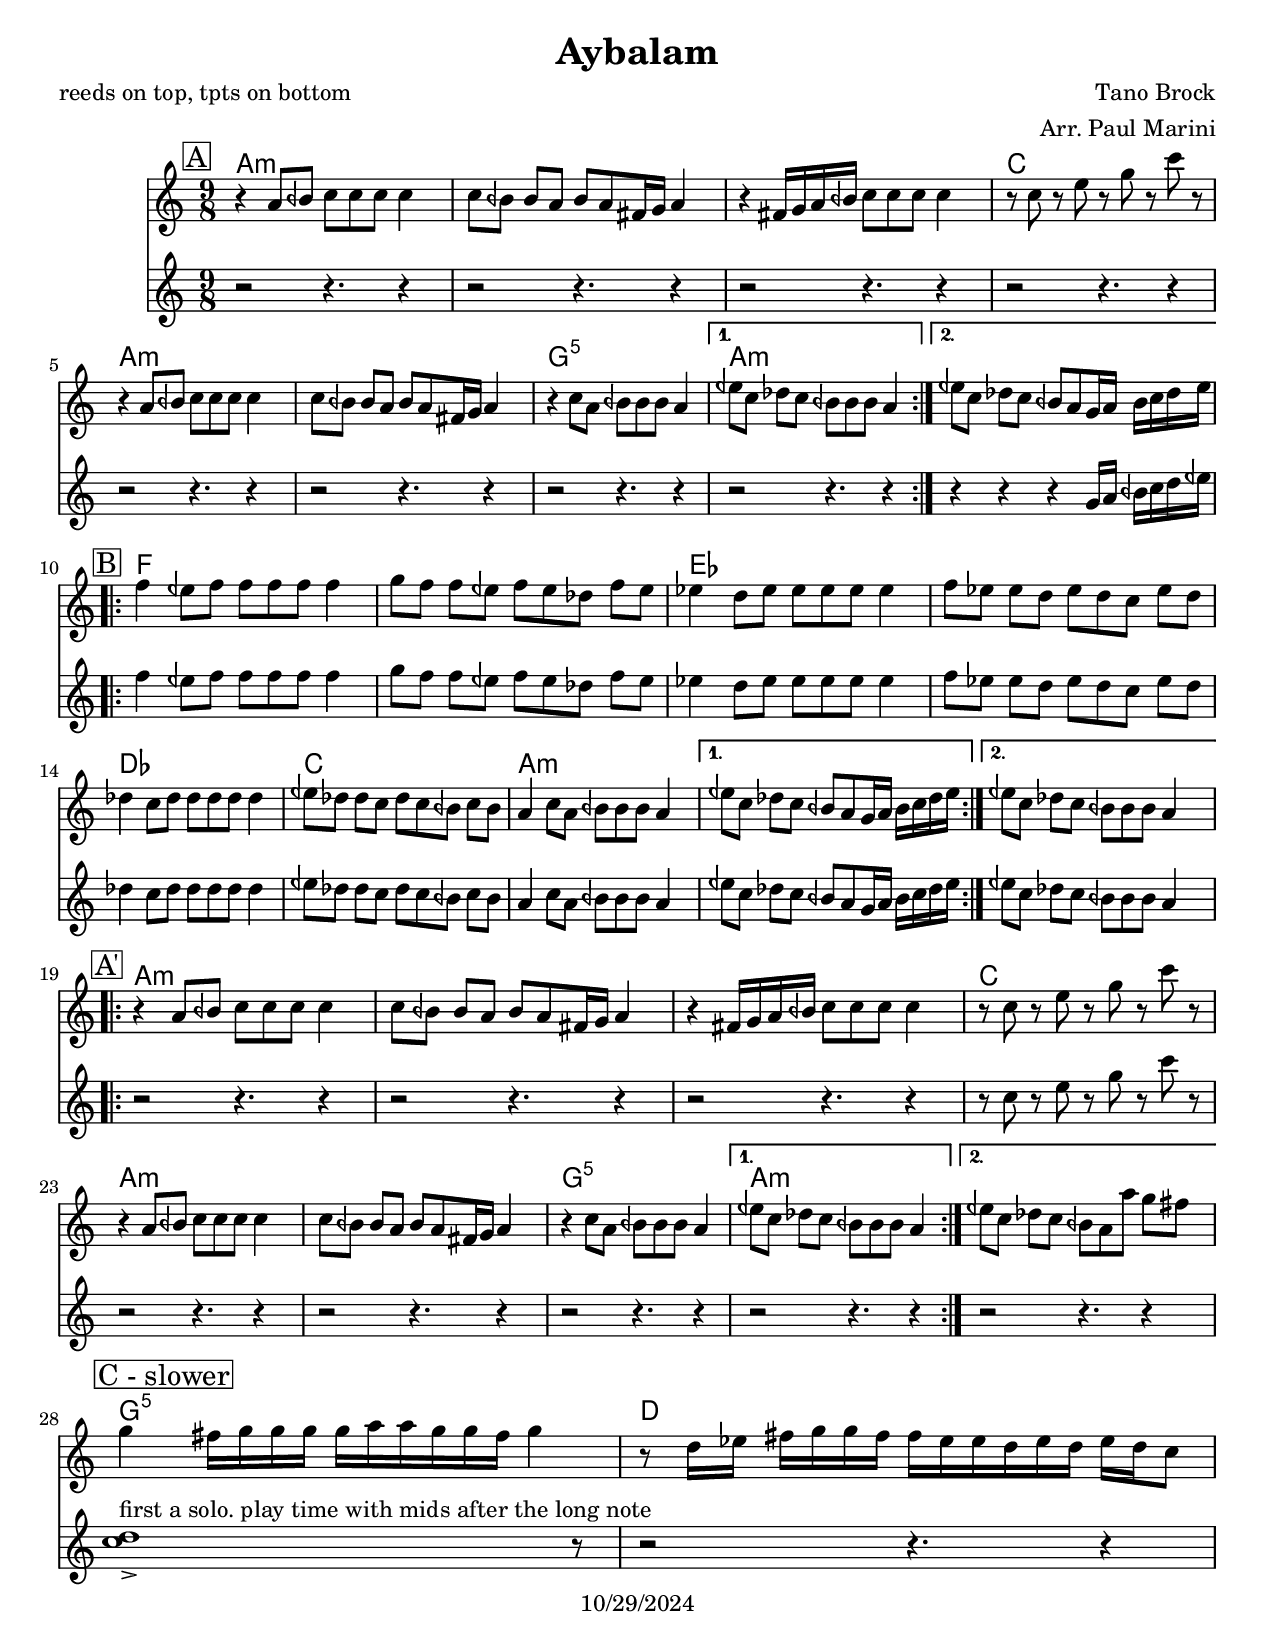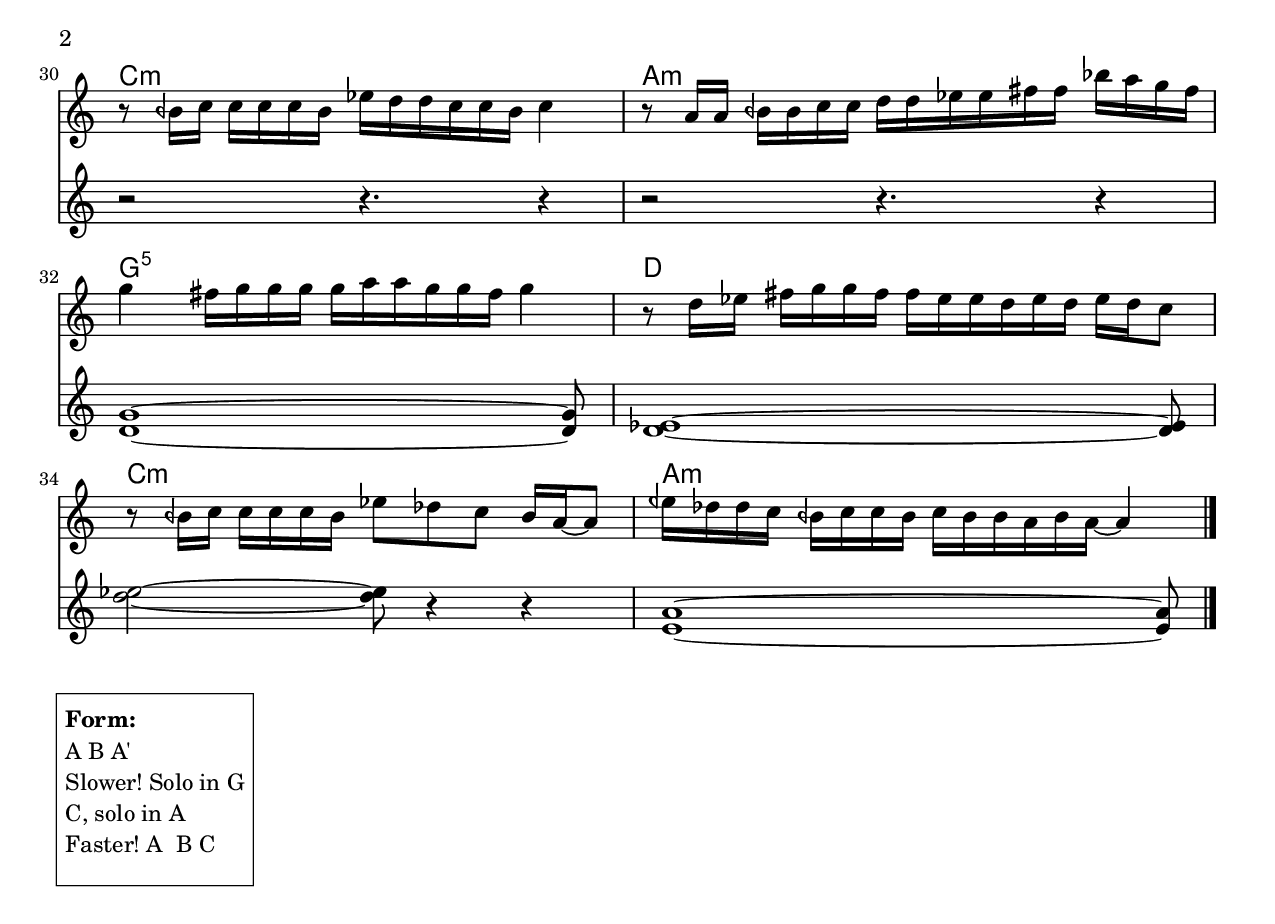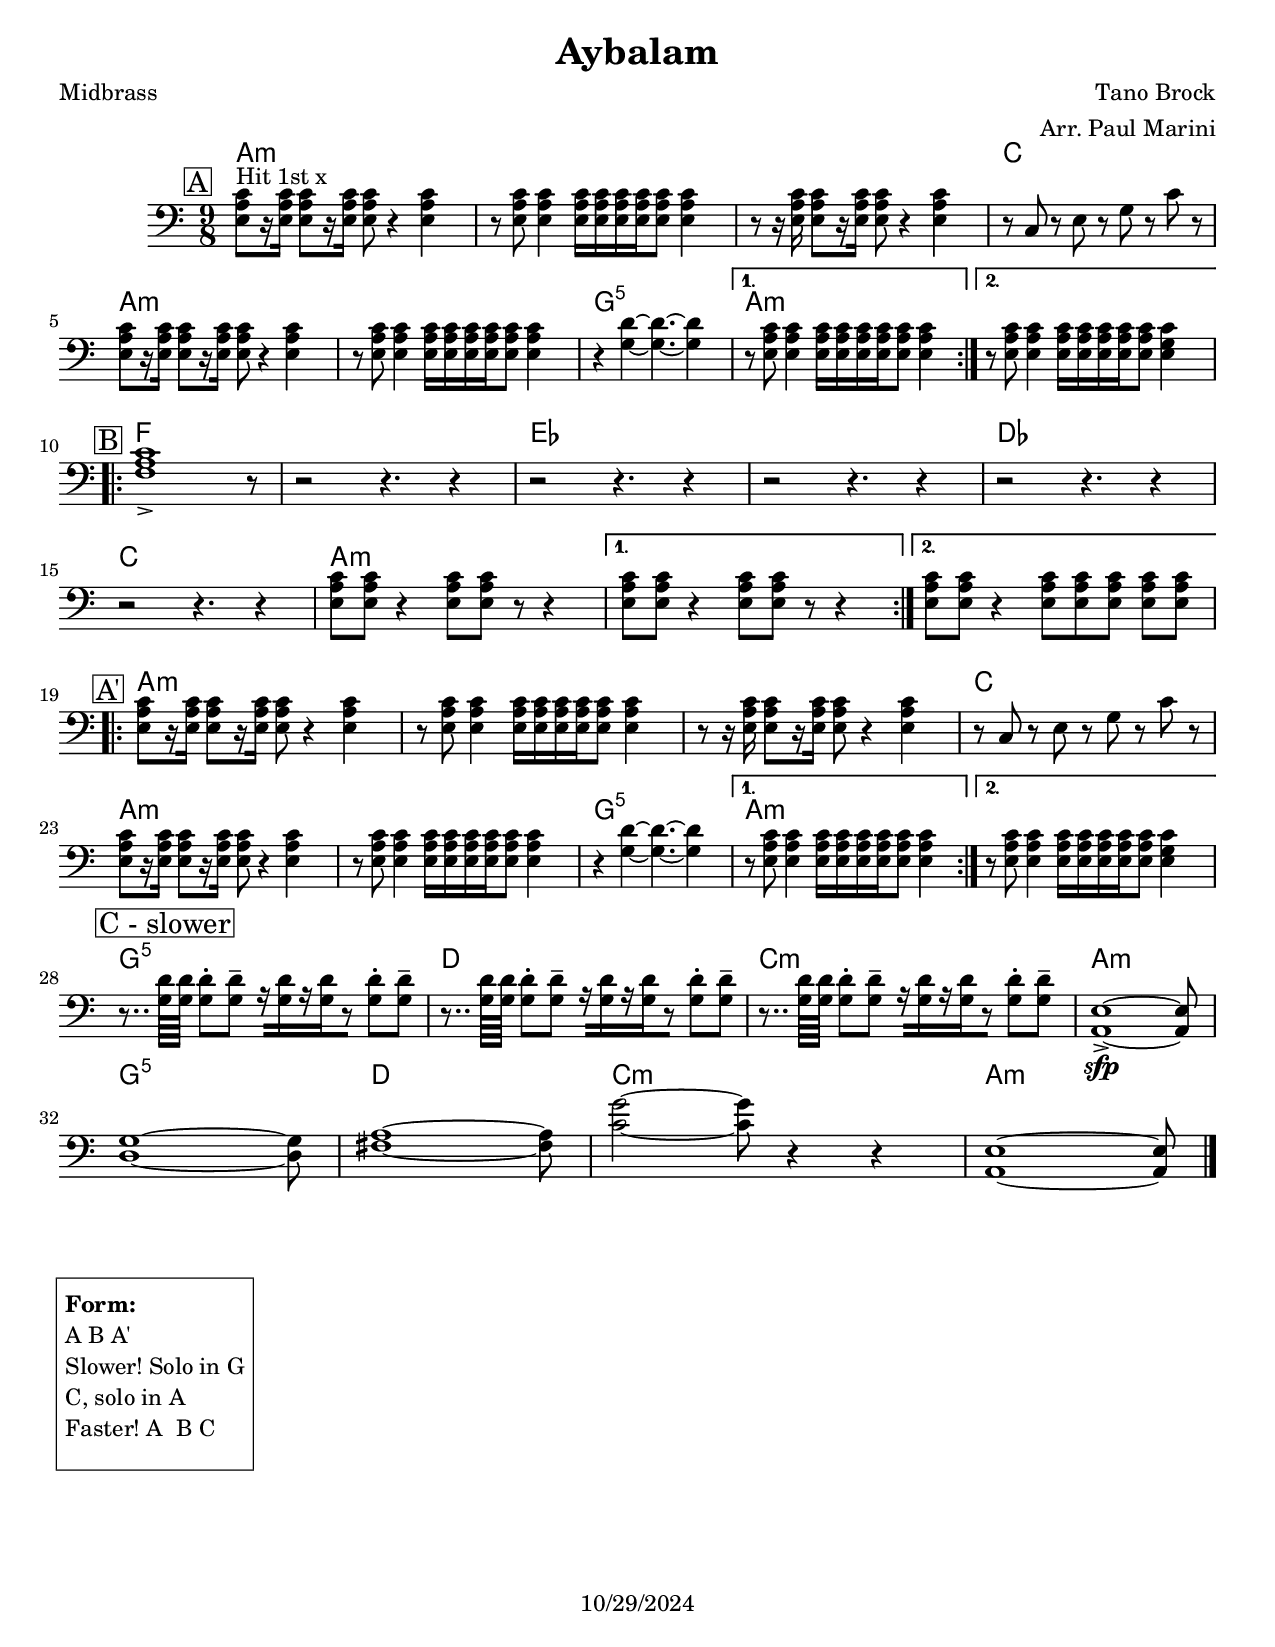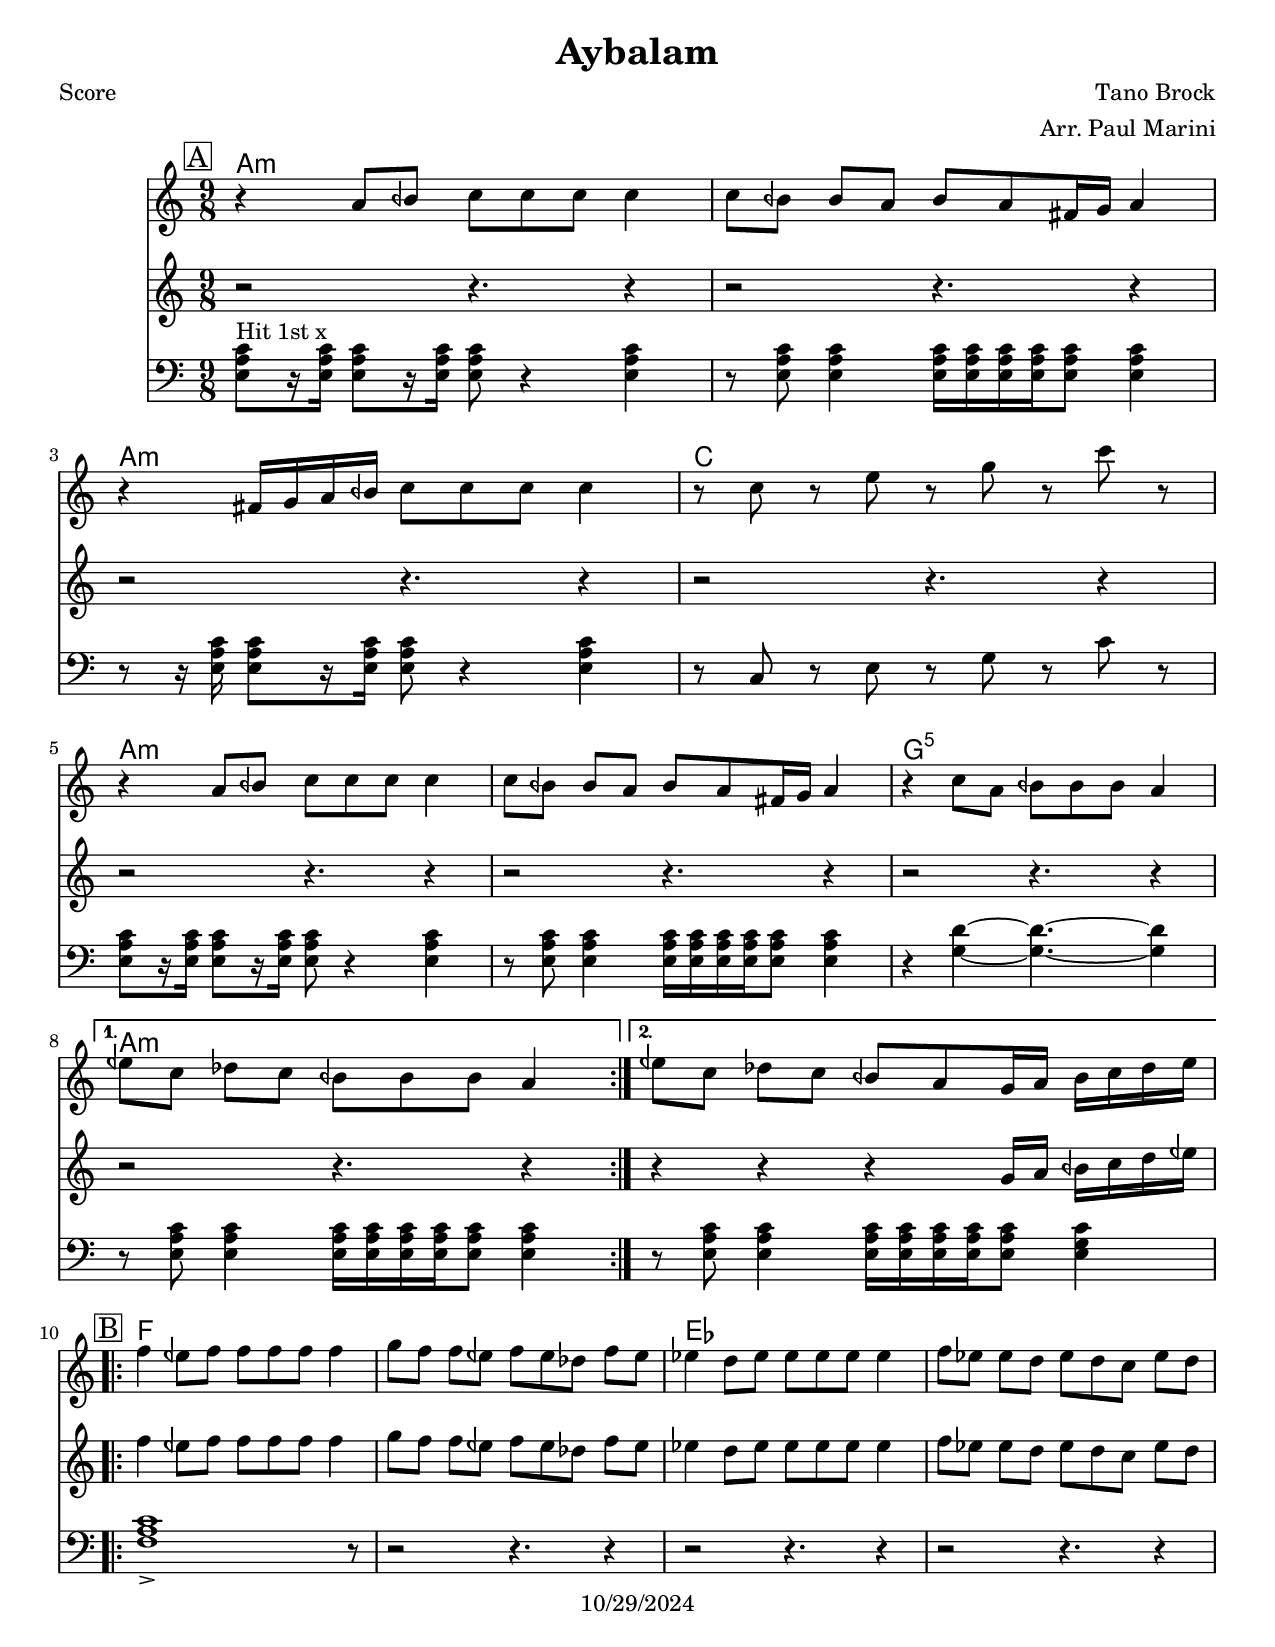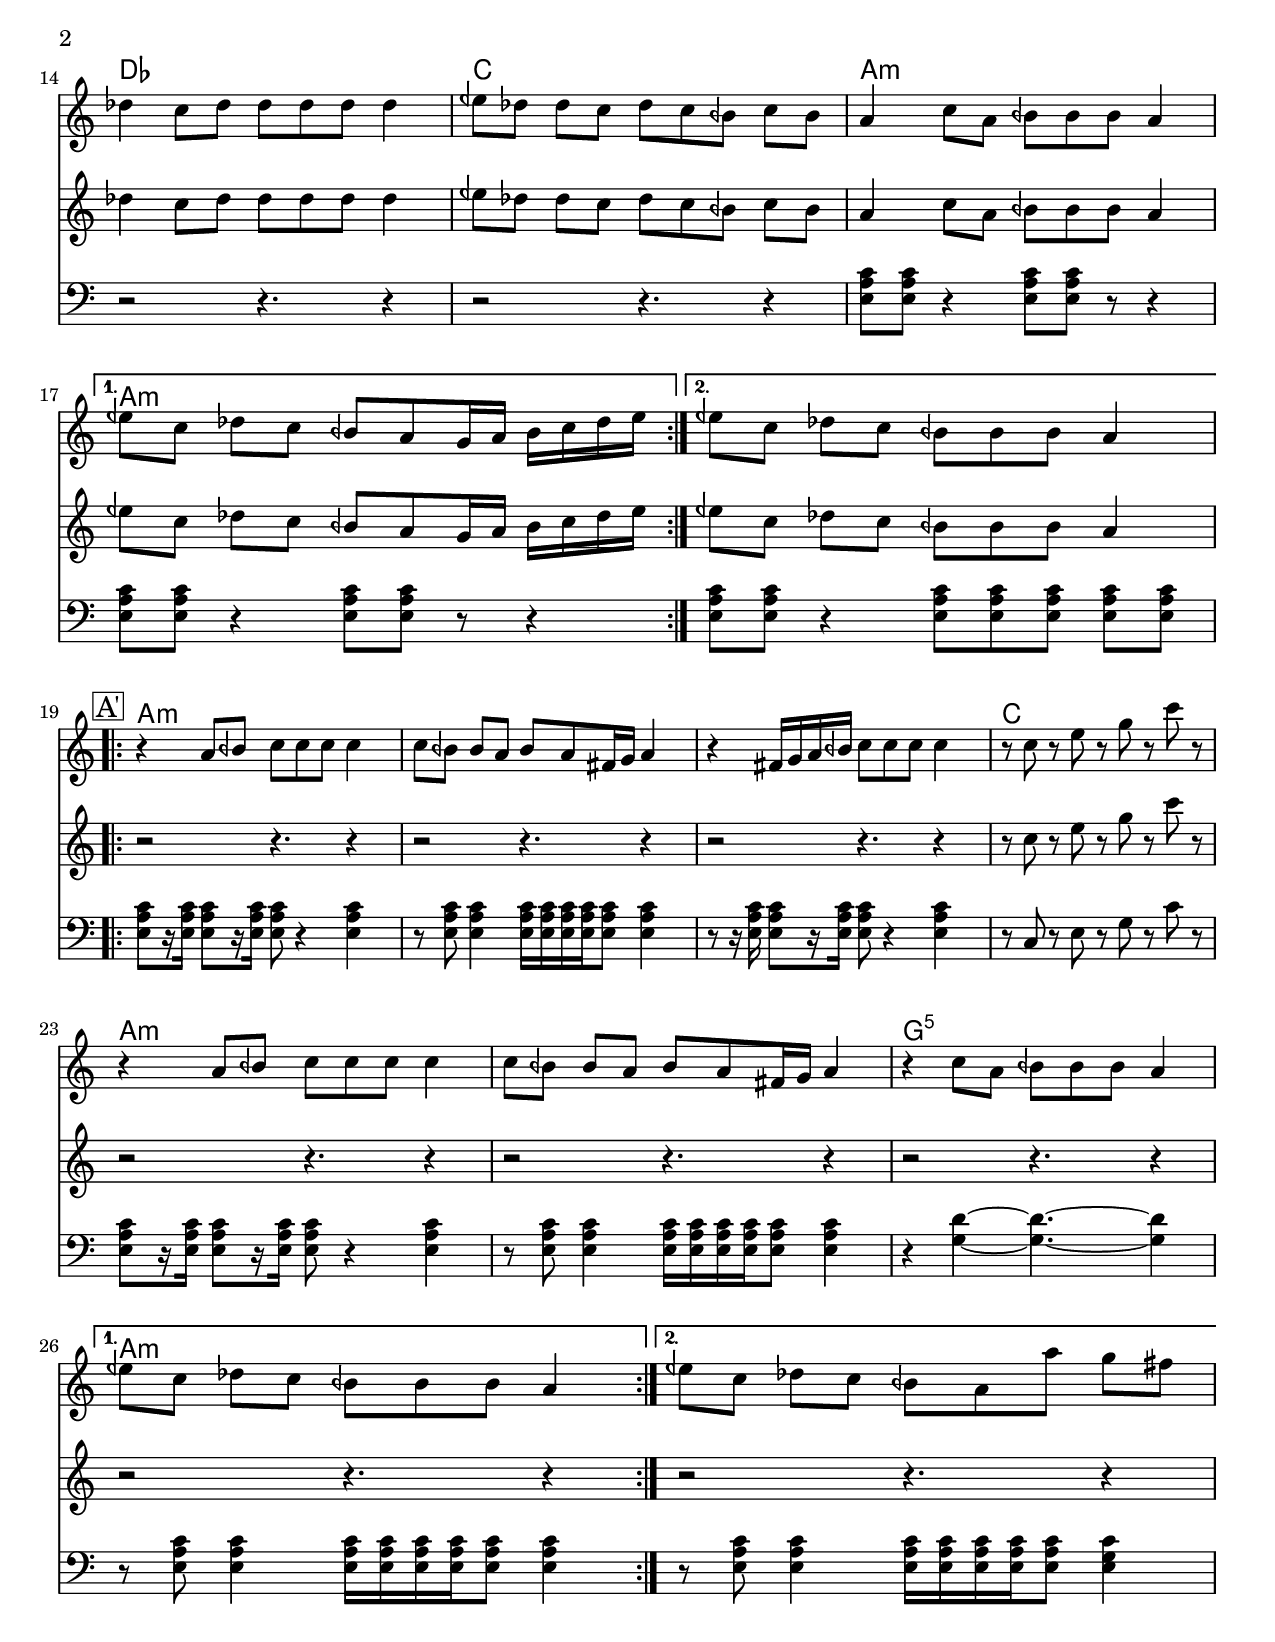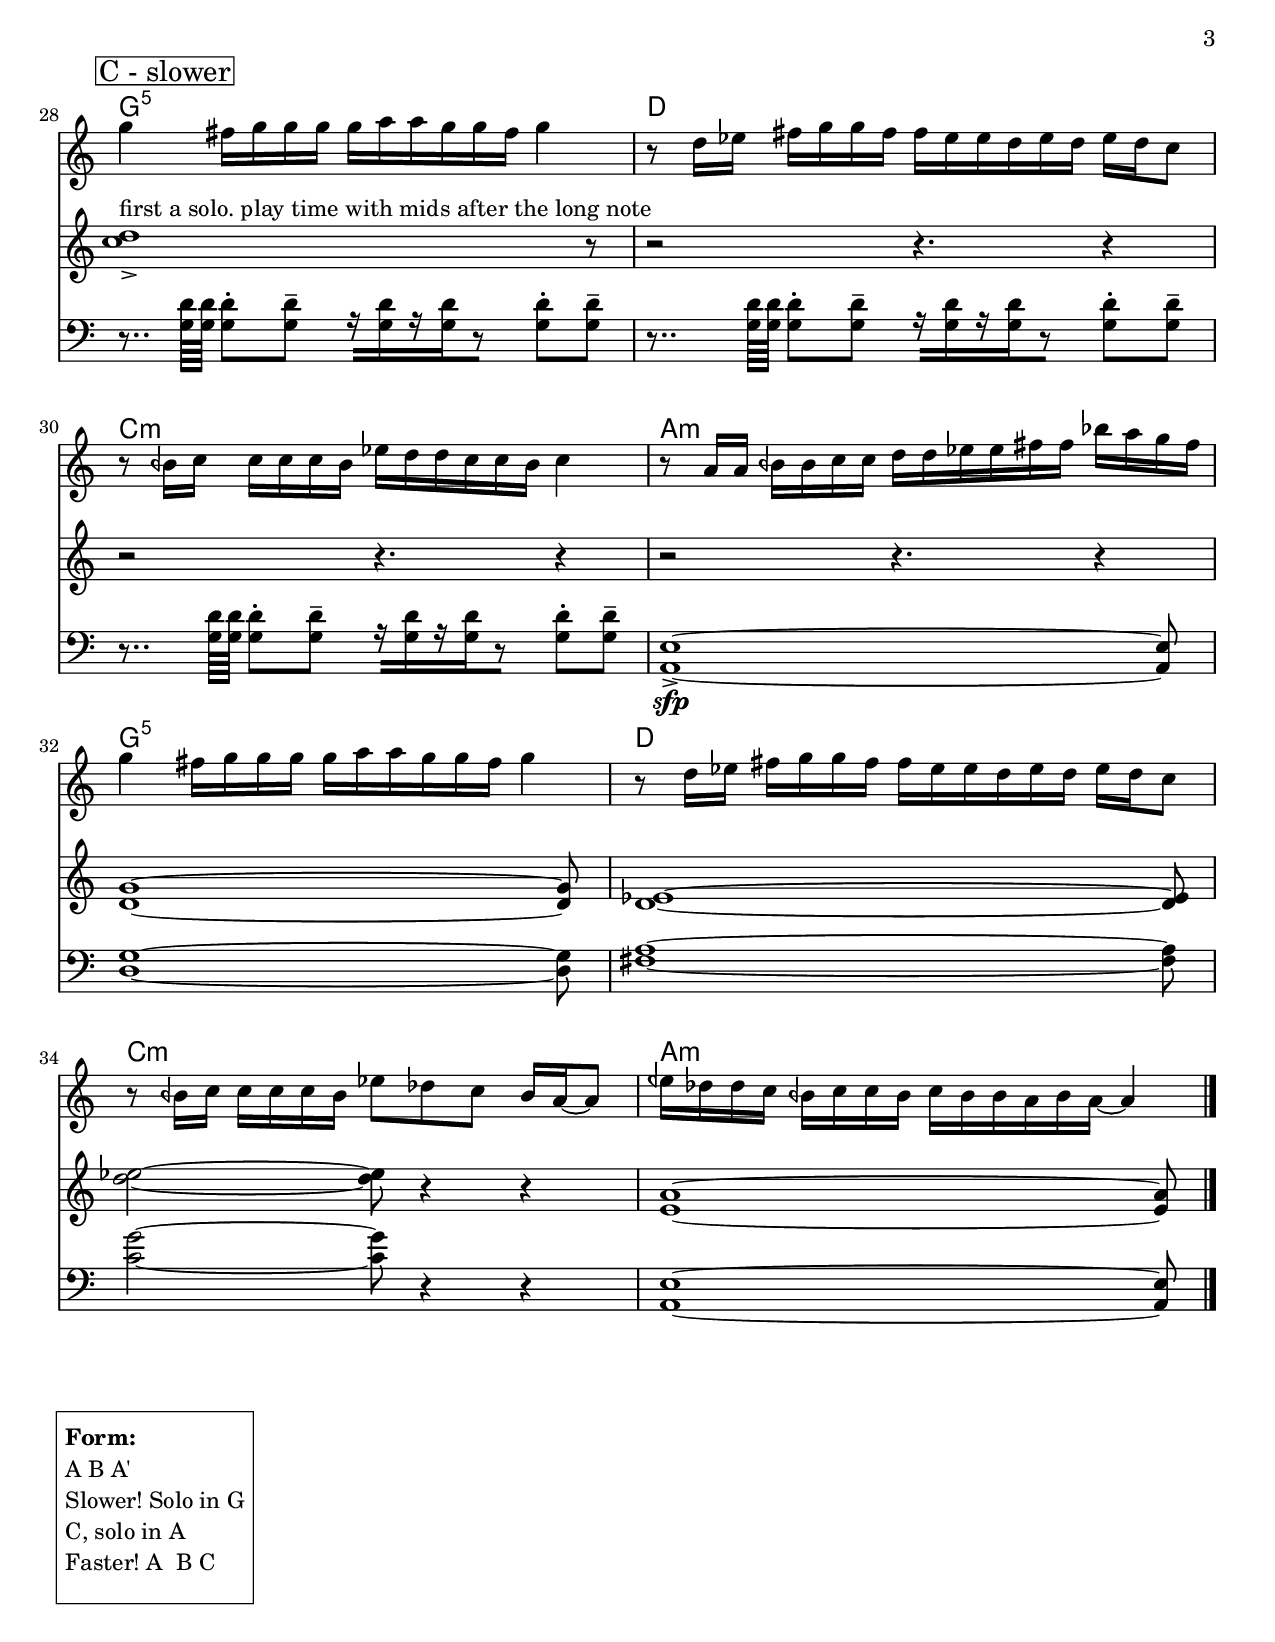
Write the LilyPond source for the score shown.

\version "2.24.1"

\header {
	title = "Aybalam"
	composer = "Tano Brock"
	arranger = "Arr. Paul Marini"
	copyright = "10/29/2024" %date of latest edits
}
\paper {
  #(set-paper-size "letter")
  }


slash = {
	\override NoteHead.style = #'slash
	\override Stem.transparent = ##t
}

noslash = {
	\revert NoteHead.style
	\revert Stem.transparent
}

the_form = %Form
	\markup { \box \column {
	\line { " " }
	\line { \bold " Form: " }
	\line { " A B A' " }
	\line { " Slower! Solo in G " }
	\line { " C, solo in A " }
	\line { " Faster! A  B C " }
	\line { " " }
	}}

test = { \relative c' { \tempo 4 = 80 
	\repeat volta 2 {
	}
}
}

%{ ornament conventions, a/o 10/2017
%	\prall		regular up ornament, metric
%	\lineprall	quick, nonmetric up ornament	(was \mordent)
%	\mordent		regular down ornament, nonmetric	(was \upbow)
%	\prallprall	consecutive up ornaments, metric
% \trill		trill
%	\turn		turn of some sort
%}

%{ split part:
%	<<
%		{ c8 d e f g f e d | c1 | }
%	\\
%		{ c,2 d8 e f g | c4 g e c | }
%	>>
%}

%{ modified volta spanners:
%	\repeat volta 4 {
%		c4 c c c | d4 d d d | e4 e e e |
%	}
%	\set Score.repeatCommands = #'((volta "1,3"))                   % gives custom volta spanner
%	    { f4 f g g  | }
%	\set Score.repeatCommands = #'((volta #f) (volta "2,4") end-repeat) % ends the 1st spanner, gives custom volta spanner and a repeat back
%			{ f8 f f f g a b c | }
%	\set Score.repeatCommands = #'((volta #f))                      % ends 2nd spanner
%}

reeds = { \relative c'' { 
	\overrideTimeSignatureSettings
      9/8               % timeSignatureFraction
      1/16               % baseMomentFraction
      #'(4 4 6 4)           % beatStructure
      #'()		% beamExceptions
	\time 9/8

	\mark \markup { \box "A" }
	\repeat volta 2 {
		r4 a8 beh c c c c4 | c8 beh beh a beh a fis16 g a4 |
		r4 fis16 g a beh c8 c c c4 | r8 c r e r g r c r |
\break
		r4 a,8 beh c c c c4 | c8 beh beh a beh a fis16 g a4 |
		r4 c8 a beh beh beh a4 | 
	}
	\alternative {
		{ eeh'8 c des c beh beh beh a4 | }
		{ eeh'8 c des c beh a g16 a beh c des eeh | }
	}
\break

	\mark \markup { \box "B" }
	\repeat volta 2 {
		f4 eeh8 f f f f f4 | g8 f f eeh f eeh des f eeh |
		ees4 d8 ees ees ees ees ees4 | f8 ees ees d ees d c ees d |
\break
		des4 c8 des des des des des4 | eeh8 des des c des c beh c beh |
		a4 c8 a beh beh beh a4 | 
	}
	\alternative {
		{ eeh'8 c des c beh a g16 a beh c des eeh | }
		{ eeh8 c des c beh beh beh a4 | }
	}
\break

	\mark \markup { \box "A'" }
	\repeat volta 2 {
		r4 a8 beh c c c c4 | c8 beh beh a beh a fis16 g a4 |
		r4 fis16 g a beh c8 c c c4 | r8 c r e r g r c8 r |
\break
		r4 a,8 beh c c c c4 | c8 beh beh a beh a fis16 g a4 |
		r4 c8 a beh beh beh a4 | 
	}
	\alternative {
		{ eeh'8 c des c beh beh beh a4 | }
		{ eeh'8 c des c beh a a' g fis | }
	}
\break

	\mark \markup { \box "C - slower" }
	g4 fis16 g g g g a a g g fis g4 |
	r8 d16 ees fis g g fis fis ees ees d ees d ees d c8 |
\break
	r8 beh16 c c c c beh ees d d c c beh c4 | 
	r8 a16 a beh beh c c d d ees ees fis fis bes a g fis |
\break

	g4 fis16 g g g g a a g g fis g4 |
	r8 d16 ees fis g g fis fis ees ees d ees d ees d c8 |
\break
	r8 beh16 c c c c beh ees8 des c beh16 a~ a8 | 
	eeh'16 des des c beh c c beh c beh beh a beh a~ a4 |
\break
	\bar "|."

}
}

trumpets = { \relative c'' { 
	\overrideTimeSignatureSettings
      9/8               % timeSignatureFraction
      1/16               % baseMomentFraction
      #'(4 4 6 4)           % beatStructure
      #'()		% beamExceptions
	\time 9/8

	\mark \markup { \box "A" }
	\repeat volta 2 {
		r2 r4. r4 | r2 r4. r4 | r2 r4. r4 | r2 r4. r4 | 
\break
		r2 r4. r4 | r2 r4. r4 | r2 r4. r4 | 
	}
	\alternative {
		{ r2 r4. r4 | }
		{ r4 r4 r4 g16 a beh c d eeh | }
	}
\break

	\mark \markup { \box "B" }
	\repeat volta 2 {
		f4 eeh8 f f f f f4 | g8 f f eeh f eeh des f eeh |
		ees4 d8 ees ees ees ees ees4 | f8 ees ees d ees d c ees d |
\break
		des4 c8 des des des des des4 | eeh8 des des c des c beh c beh |
		a4 c8 a beh beh beh a4 | 
	}
	\alternative {
		{ eeh'8 c des c beh a g16 a beh c des eeh | }
		{ eeh8 c des c beh beh beh a4 | }
	}
\break

	\mark \markup { \box "A'" }
	\repeat volta 2 {
		r2 r4. r4 | r2 r4. r4 | r2 r4. r4 | r8 c r e r g r c8 r |
\break
		r2 r4. r4 | r2 r4. r4 | r2 r4. r4 | 
	}
	\alternative {
		{ r2 r4. r4 | }
		{ r2 r4. r4 | }
	}
\break

	\mark \markup { \box "C - slower" }
	<c, d>1_>^"first a solo. play time with mids after the long note" r8 | r2 r4. r4 | r2 r4. r4 | r2 r4. r4 | 
\break

		<d, g>1~ <d g>8 | <d ees>1~ <d ees>8 | <d' ees>2~ <d ees>8 r4 r4 | <e, a>1~ <e a>8 | 
\break
\break
	\bar "|."

}
}

midbrass = { \relative c { 
	\overrideTimeSignatureSettings
      9/8               % timeSignatureFraction
      1/16               % baseMomentFraction
      #'(4 4 6 4)           % beatStructure
      #'()		% beamExceptions
	\time 9/8

	\mark \markup { \box "A" }
	\repeat volta 2 {
		<e a c>8^"Hit 1st x"[ r16 <e a c>] <e a c>8[ r16 <e a c>] <e a c>8 r4 <e a c> | r8 <e a c> <e a c>4 <e a c>16 <e a c> <e a c> <e a c> <e a c>8 <e a c>4 |
		r8 r16 <e a c> <e a c>8[ r16 <e a c>] <e a c>8 r4 <e a c> | r8 c r e r g r c r |
		<e, a c>8[ r16 <e a c>] <e a c>8[ r16 <e a c>] <e a c>8 r4 <e a c> | r8 <e a c> <e a c>4 <e a c>16 <e a c> <e a c> <e a c> <e a c>8 <e a c>4 |
		r4 <g d'>4~ <g d'>4.~ <g d'>4 |
	}

	\alternative {
		{ r8 <e a c> <e a c>4 <e a c>16 <e a c> <e a c> <e a c> <e a c>8 <e a c>4 | }
		{ r8 <e a c> <e a c>4 <e a c>16 <e a c> <e a c> <e a c> <e a c>8 <e g c>4 | }
	}
\break

	\mark \markup { \box "B" }
	\repeat volta 2 {
		<f a c>1_> r8 | r2 r4. r4 | r2 r4. r4  | r2 r4. r4  | 
		r2 r4. r4  | r2 r4. r4  | <e a c>8 <e a c> r4 <e a c>8 <e a c> r r4 |
	}
	\alternative {
		{ <e a c>8 <e a c> r4 <e a c>8 <e a c> r r4 | }
		{ <e a c>8 <e a c> r4 <e a c>8 <e a c> <e a c> <e a c> <e a c> | }
	}
\break

	\mark \markup { \box "A'" }
	\repeat volta 2 {
		<e a c>8[ r16 <e a c>] <e a c>8[ r16 <e a c>] <e a c>8 r4 <e a c> | r8 <e a c> <e a c>4 <e a c>16 <e a c> <e a c> <e a c> <e a c>8 <e a c>4 |
		r8 r16 <e a c> <e a c>8[ r16 <e a c>] <e a c>8 r4 <e a c> | r8 c r e r g r c r |
		<e, a c>8[ r16 <e a c>] <e a c>8[ r16 <e a c>] <e a c>8 r4 <e a c> | r8 <e a c> <e a c>4 <e a c>16 <e a c> <e a c> <e a c> <e a c>8 <e a c>4 |
		r4 <g d'>4~ <g d'>4.~ <g d'>4 |
	}

	\alternative {
		{ r8 <e a c> <e a c>4 <e a c>16 <e a c> <e a c> <e a c> <e a c>8 <e a c>4 | }
		{ r8 <e a c> <e a c>4 <e a c>16 <e a c> <e a c> <e a c> <e a c>8 <e g c>4 | }
	}
\break

	\mark \markup { \box "C - slower" }
	r8.. <g d'>64 <g d'> <g d'>8-. <g d'>-- r16[ <g d'> r <g d'> r8 ] <g d'>8-. <g d'>-- |
	r8.. <g d'>64 <g d'> <g d'>8-. <g d'>-- r16[ <g d'> r <g d'> r8 ] <g d'>8-. <g d'>-- |
	r8.. <g d'>64 <g d'> <g d'>8-. <g d'>-- r16[ <g d'> r <g d'> r8 ] <g d'>8-. <g d'>-- |
	<a, e'>1\sfp_>~ <a e'>8 | 
\break

		<d g>1~ <d g>8 | <fis a>1~ <fis a>8 | <c' g'>2~ <c g'>8 r4 r4 | <a, e'>1~ <a e'>8 | 
\break
	\bar "|."
}
}


changes = { \chordmode {

% A
a1:m a8:m | a1:m a8:m | a1:m a8:m | c1 c8 | 
a1:m a8:m | a1:m a8:m | g1:5 g8:5 | 
a1:m a8:m | a1:m a8:m | 

% B
f1 f8 | f1 f8 | ees1 ees8 | ees1 ees8 | 
des1 des8 | c1 c8 | 
a1:m a8:m | a1:m a8:m | a1:m a8:m | 

% A'
a1:m a8:m | a1:m a8:m | a1:m a8:m | c1 c8 | 
a1:m a8:m | a1:m a8:m | g1:5 g8:5 | 
a1:m a8:m | a1:m a8:m | 

% C - slower
g1:5 g8:5 | d1 d8 | c1:m c8:m | a1:m a8:m | 
g1:5 g8:5 | d1 d8 | c1:m c8:m | a1:m a8:m | 
}
}


\book {
	\bookOutputSuffix "score"
    \header { poet = "Score" }
	\score {
	  <<
	    \new ChordNames {
		\set chordChanges = ##t
		\changes
	    }
	    \new Staff { \clef treble
		\reeds
	    }
	    \new Staff { \clef treble
		\trumpets
	    }
	    \new Staff { \clef bass
		\midbrass
	    }
	  >>
	}
	\the_form
}\book {
	\bookOutputSuffix "melody"
    \header { poet = "reeds on top, tpts on bottom" }
	\score {
	  <<
	    \new ChordNames {
		\set chordChanges = ##t
		\changes
	    }
	    \new Staff { \clef treble
		\reeds
	    }
	    \new Staff { \clef treble
		\trumpets
	    }
	  >>
	}
	\the_form
}
\book {
	\bookOutputSuffix "midbrass"
    \header { poet = "Midbrass" }
	\score {
	  <<
	    \new ChordNames {
		\set chordChanges = ##t
		\changes
	    }
	    \new Staff { \clef bass
		\midbrass
	    }
	  >>
	}
	\the_form
}
%{
\book {
	\score {
	  <<
		\new Staff {
		  \set Staff.midiInstrument = #"trumpet" \unfoldRepeats
			\melody
		}
		\new Staff {
		  \set Staff.midiInstrument = #"trumpet" \unfoldRepeats
			\midbrass
		}
	  >>
		\midi { }
	}
}
\book {
	\score {
	  <<
		\new Staff {
		  \set Staff.midiInstrument = #"trumpet" \unfoldRepeats
			\test
		}
	  >>
		\midi { }
	}
}
%}
